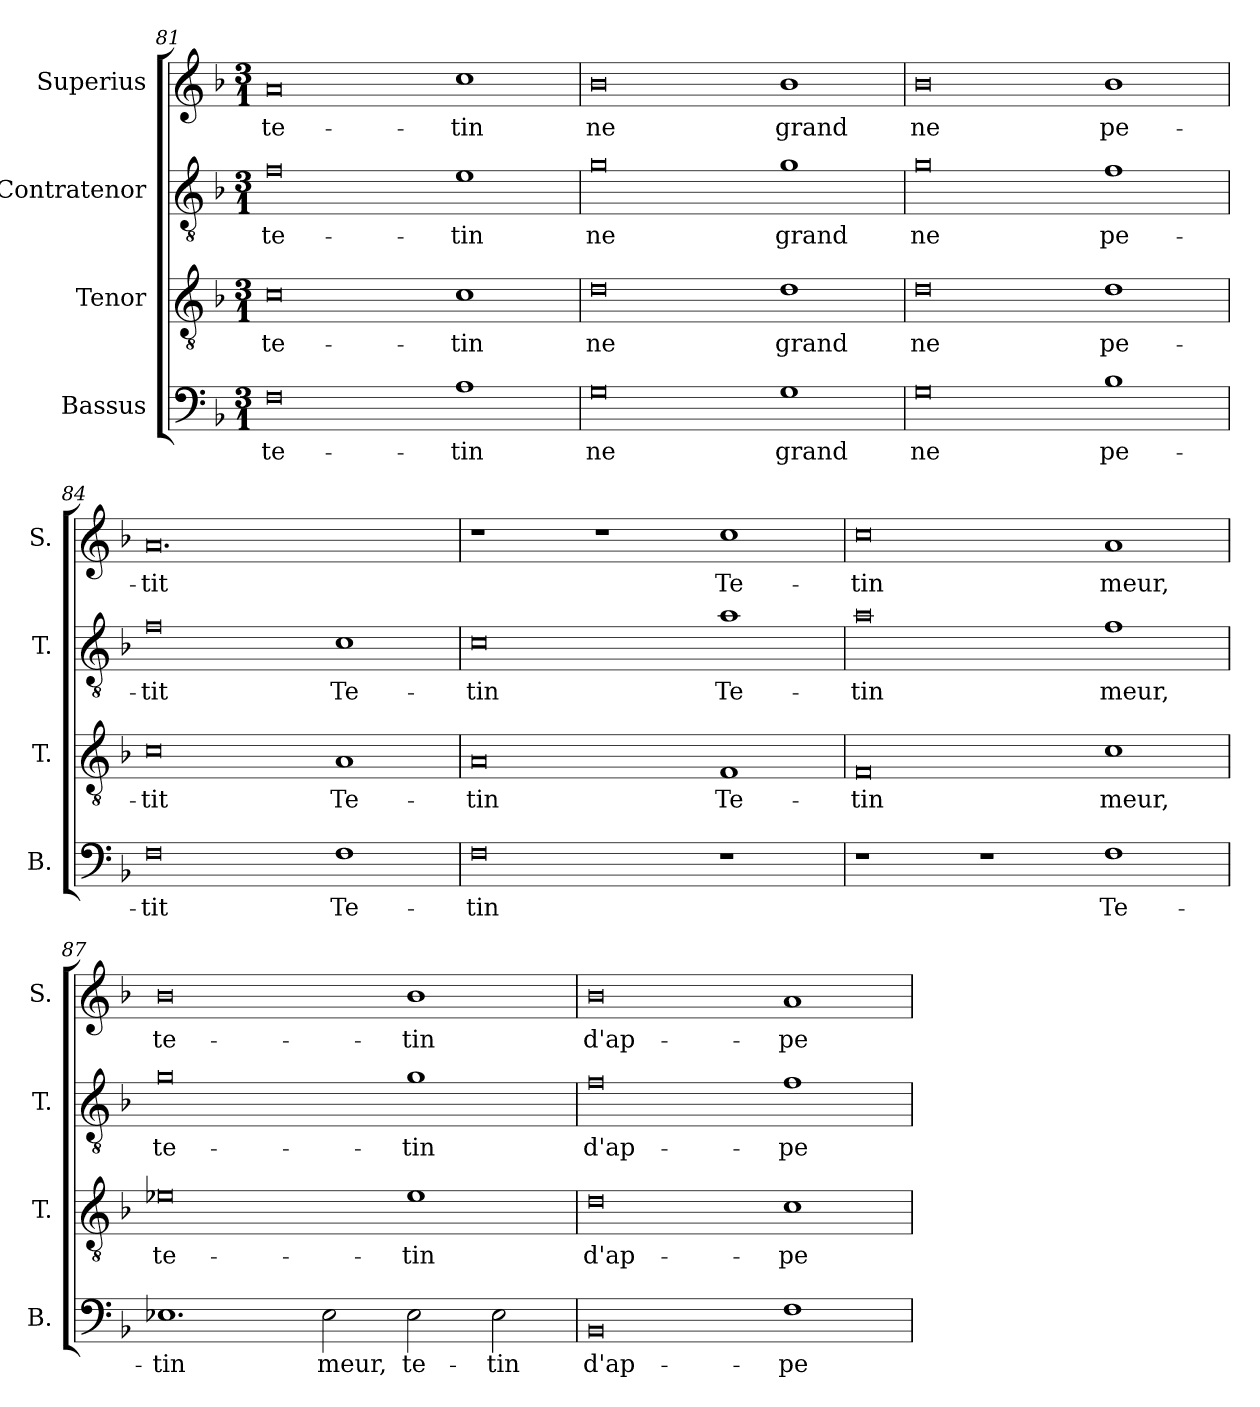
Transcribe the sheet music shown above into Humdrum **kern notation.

**kern	**text	**kern	**text	**kern	**text	**kern	**text
*part4	*part4	*part3	*part3	*part2	*part2	*part1	*part1
*staff4	*staff4	*staff3	*staff3	*staff2	*staff2	*staff1	*staff1
*I"Bassus	*	*I"Tenor	*	*I"Contratenor	*	*I"Superius	*
*I'B.	*	*I'T.	*	*I'T.	*	*I'S.	*
*clefF4	*	*clefGv2	*	*clefGv2	*	*clefG2	*
*k[b-]	*	*k[b-]	*	*k[b-]	*	*k[b-]	*
*F:	*	*F:	*	*F:	*	*F:	*
*M3/1	*	*M3/1	*	*M3/1	*	*M3/1	*
=81	=81	=81	=81	=81	=81	=81	=81
0F\	te-	0c\	te-	0f\	te-	0a/	te-
1A\	-tin	1c\	-tin	1e\	-tin	1cc\	-tin
=82	=82	=82	=82	=82	=82	=82	=82
0G\	ne	0d\	ne	0g\	ne	0b-\	ne
1G\	grand	1d\	grand	1g\	grand	1b-\	grand
=83	=83	=83	=83	=83	=83	=83	=83
0G\	ne	0d\	ne	0g\	ne	0b-\	ne
1B-\	pe-	1d\	pe-	1f\	pe-	1b-\	pe-
=84	=84	=84	=84	=84	=84	=84	=84
0F\	-tit	0c\	-tit	0f\	-tit	0.a/	-tit
1F\	Te-	1A/	Te-	1c\	Te-	.	.
=85	=85	=85	=85	=85	=85	=85	=85
0F\	-tin	0A/	-tin	0c\	-tin	1r	.
.	.	.	.	.	.	1r	.
1r	.	1F/	Te-	1a\	Te-	1cc\	Te-
=86	=86	=86	=86	=86	=86	=86	=86
1r	.	0F/	-tin	0a\	-tin	0cc\	-tin
1r	.	.	.	.	.	.	.
1F\	Te-	1c\	meur,	1f\	meur,	1a/	meur,
!!LO:LB:g=z
=87	=87	=87	=87	=87	=87	=87	=87
1.E-X\	-tin	0e-X\	te-	0g\	te-	0b-\	te-
2E-\	meur,	.	.	.	.	.	.
2E-\	te-	1e-\	-tin	1g\	-tin	1b-\	-tin
2E-\	-tin	.	.	.	.	.	.
=88	=88	=88	=88	=88	=88	=88	=88
0BB-/	d'ap-	0d\	d'ap-	0f\	d'ap-	0b-\	d'ap-
1F\	-pe-	1c\	-pe-	1f\	-pe-	1a/	-pe-
=	=	=	=	=	=	=	=
*-	*-	*-	*-	*-	*-	*-	*-
